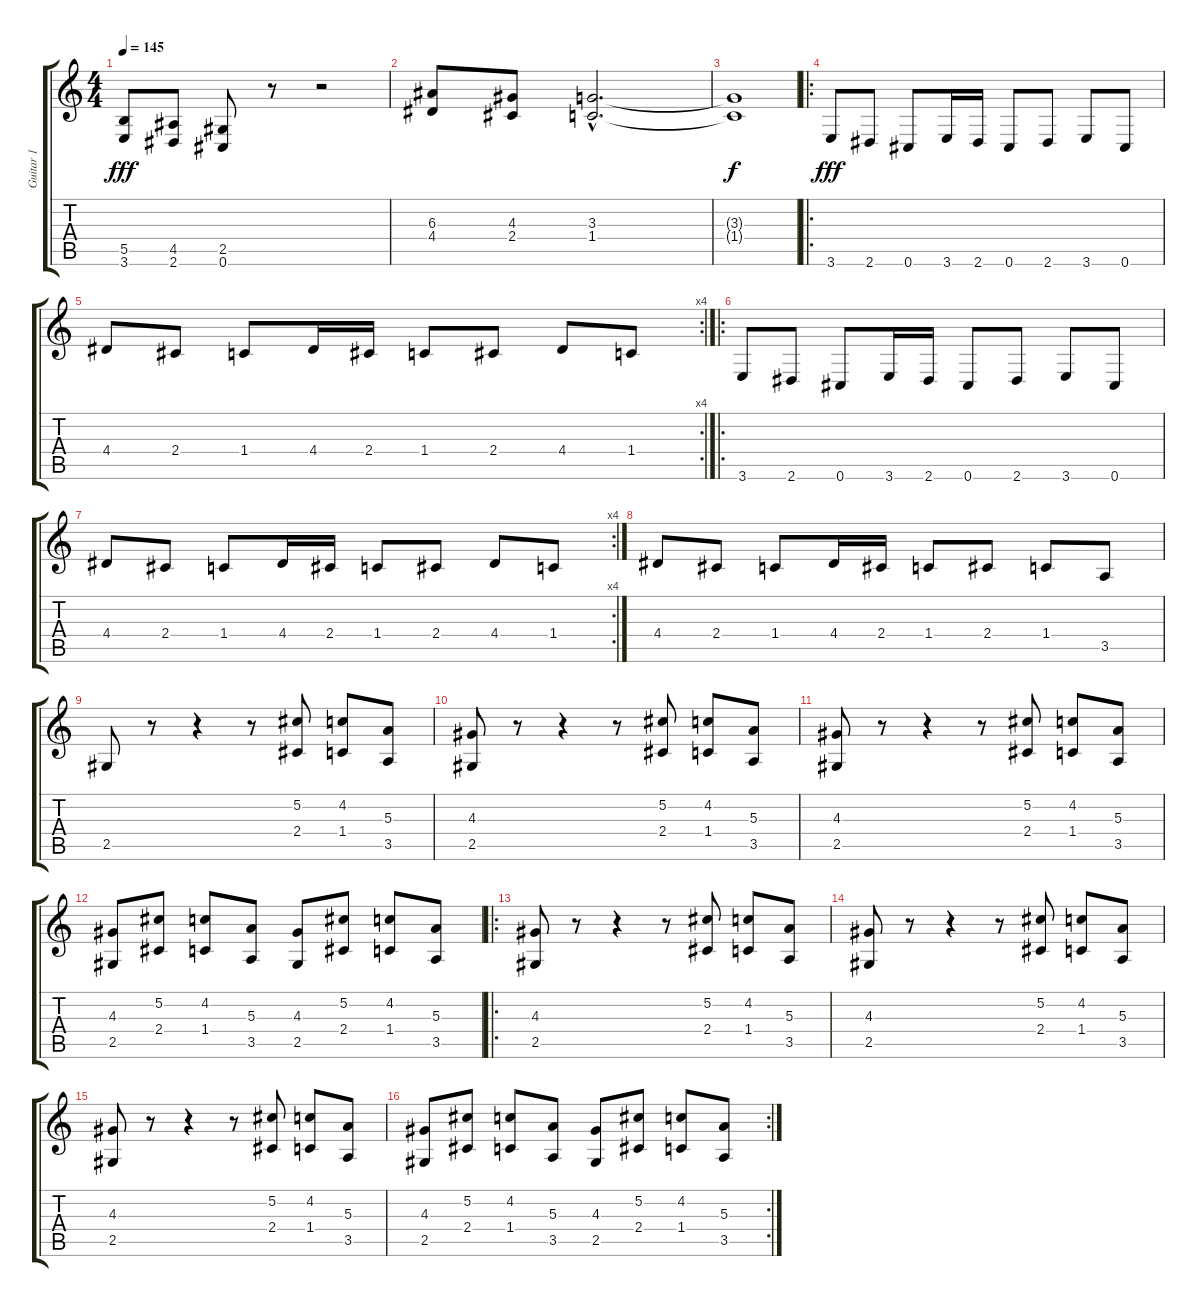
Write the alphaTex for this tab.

\track ("Guitar 1" "Guitar 1") {instrument distortionguitar}
\staff {score tabs}
\tuning (Db4 Ab3 E3 B2 Gb2 Db2) {hide}
\ts (4 4)
\tempo 145
\clef g2
\ks c
(5.5 3.6).8{dy fff} (4.5 2.6).8 (2.5 0.6).8 r.8 r.2 |
(6.3 4.4).8 (4.3 2.4).8 (3.3{hac} 1.4{hac}).2{d} |
(3.3{t} 1.4{t}).1{dy f} |
\ro
3.6.8{dy fff} 2.6.8 0.6.8 3.6.16 2.6.16 0.6.8 2.6.8 3.6.8 0.6.8 |
\rc 4
4.4.8 2.4.8 1.4.8 4.4.16 2.4.16 1.4.8 2.4.8 4.4.8 1.4.8 |
\ro
3.6.8 2.6.8 0.6.8 3.6.16 2.6.16 0.6.8 2.6.8 3.6.8 0.6.8 |
\rc 4
4.4.8 2.4.8 1.4.8 4.4.16 2.4.16 1.4.8 2.4.8 4.4.8 1.4.8 |
4.4.8 2.4.8 1.4.8 4.4.16 2.4.16 1.4.8 2.4.8 1.4.8 3.5.8 |
2.5.8 r.8 r.4 r.8 (5.2 2.4).8 (4.2 1.4).8 (5.3 3.5).8 |
(4.3 2.5).8 r.8 r.4 r.8 (5.2 2.4).8 (4.2 1.4).8 (5.3 3.5).8 |
(4.3 2.5).8 r.8 r.4 r.8 (5.2 2.4).8 (4.2 1.4).8 (5.3 3.5).8 |
(4.3 2.5).8 (5.2 2.4).8 (4.2 1.4).8 (5.3 3.5).8 (4.3 2.5).8 (5.2 2.4).8 (4.2 1.4).8 (5.3 3.5).8 |
\ro
(4.3 2.5).8 r.8 r.4 r.8 (5.2 2.4).8 (4.2 1.4).8 (5.3 3.5).8 |
(4.3 2.5).8 r.8 r.4 r.8 (5.2 2.4).8 (4.2 1.4).8 (5.3 3.5).8 |
(4.3 2.5).8 r.8 r.4 r.8 (5.2 2.4).8 (4.2 1.4).8 (5.3 3.5).8 |
\rc 2
(4.3 2.5).8 (5.2 2.4).8 (4.2 1.4).8 (5.3 3.5).8 (4.3 2.5).8 (5.2 2.4).8 (4.2 1.4).8 (5.3 3.5).8
